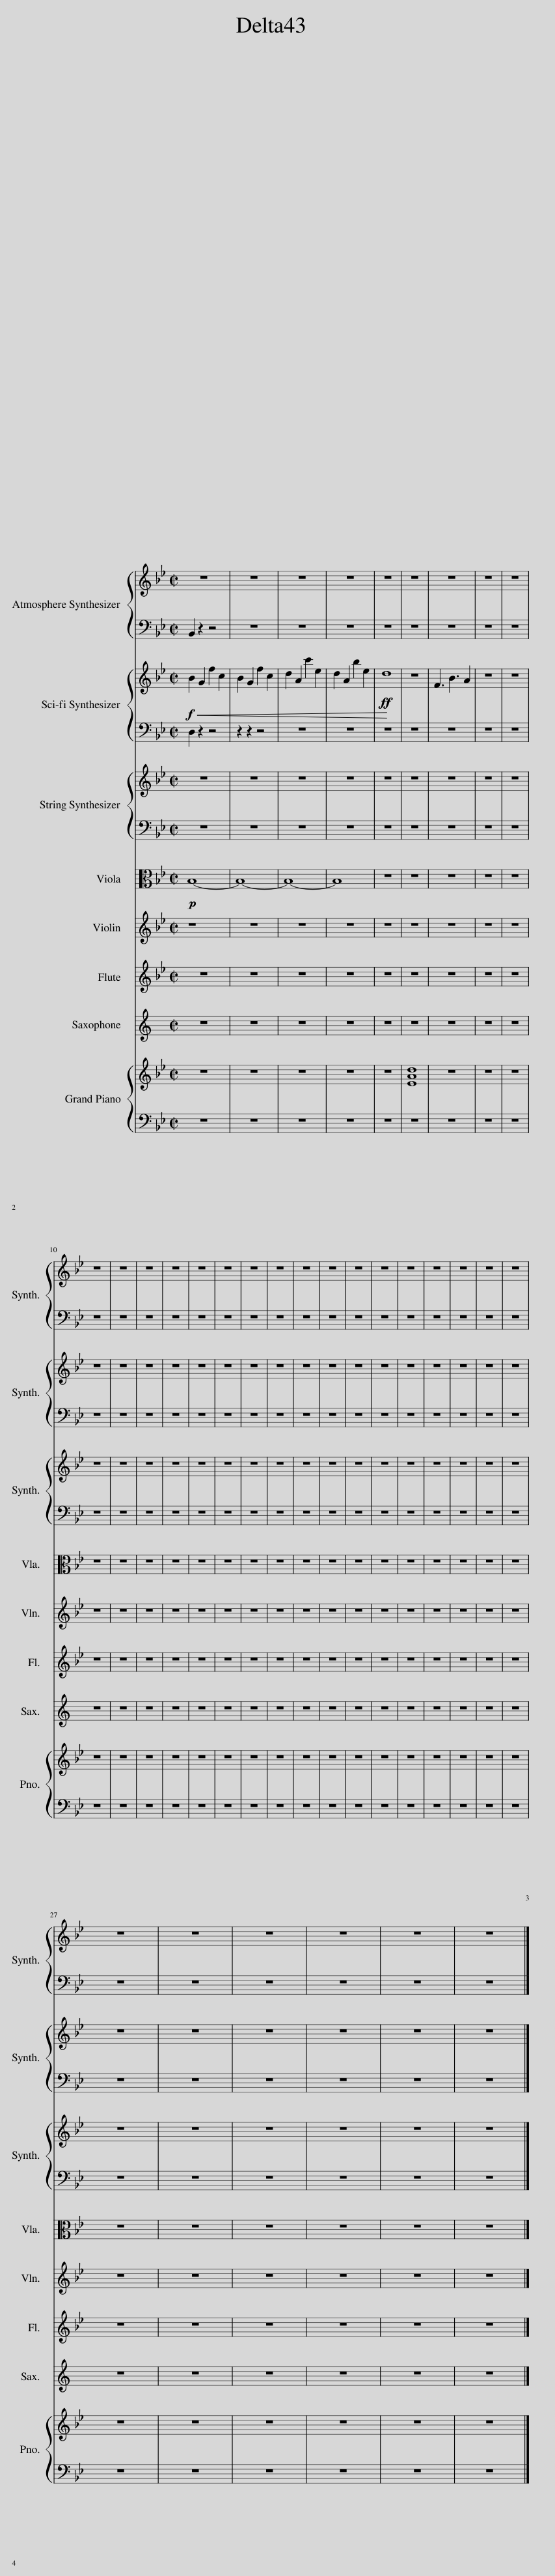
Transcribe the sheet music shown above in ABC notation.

X:1
%%score 1 { 2 | 3 } 4 5
L:1/8
M:2/2
I:linebreak $
K:Bb
V:1 bass
V:2 treble
V:3 bass
V:4 alto
V:5 treble
V:1
 B,,2 z2 z4 | z8 | z8 | z8 | z8 | %5
 z8 | z8 | z8 | z8 |$ z8 | %10
 z8 | z8 | z8 | z8 | z8 | %15
 z8 | z8 | z8 | z8 | z8 | %20
 z8 | z8 | z8 | z8 | z8 | %25
 z8 |$ z8 | z8 | z8 | z8 | %30
 z8 | z8 |] %32
V:2
!f!!<(! B2 G2 f2 c2!<)! | B2 G2 f2 c2 | d2 A2 c'2 e2 | d2 A2 b2 e2 |!ff! d8 | %5
 z8 | F3 B3 A2 | z8 | z8 |$ z8 | %10
 z8 | z8 | z8 | z8 | z8 | %15
 z8 | z8 | z8 | z8 | z8 | %20
 z8 | z8 | z8 | z8 | z8 | %25
 z8 |$ z8 | z8 | z8 | z8 | %30
 z8 | z8 |] %32
V:3
 D,2 z2 z4 | z2 z2 z4 | z8 | z8 | z8 | %5
 z8 | z8 | z8 | z8 |$ z8 | %10
 z8 | z8 | z8 | z8 | z8 | %15
 z8 | z8 | z8 | z8 | z8 | %20
 z8 | z8 | z8 | z8 | z8 | %25
 z8 |$ z8 | z8 | z8 | z8 | %30
 z8 | z8 |] %32
V:4
!p! B,8- | B,8- | B,8- | B,8 | z8 | %5
 z8 | z8 | z8 | z8 |$ z8 | %10
 z8 | z8 | z8 | z8 | z8 | %15
 z8 | z8 | z8 | z8 | z8 | %20
 z8 | z8 | z8 | z8 | z8 | %25
 z8 |$ z8 | z8 | z8 | z8 | %30
 z8 | z8 |] %32
V:5
 z8 | z8 | z8 | z8 | z8 | %5
 [EAd]8 | z8 | z8 | z8 |$ z8 | %10
 z8 | z8 | z8 | z8 | z8 | %15
 z8 | z8 | z8 | z8 | z8 | %20
 z8 | z8 | z8 | z8 | z8 | %25
 z8 |$ z8 | z8 | z8 | z8 | %30
 z8 | z8 |] %32
